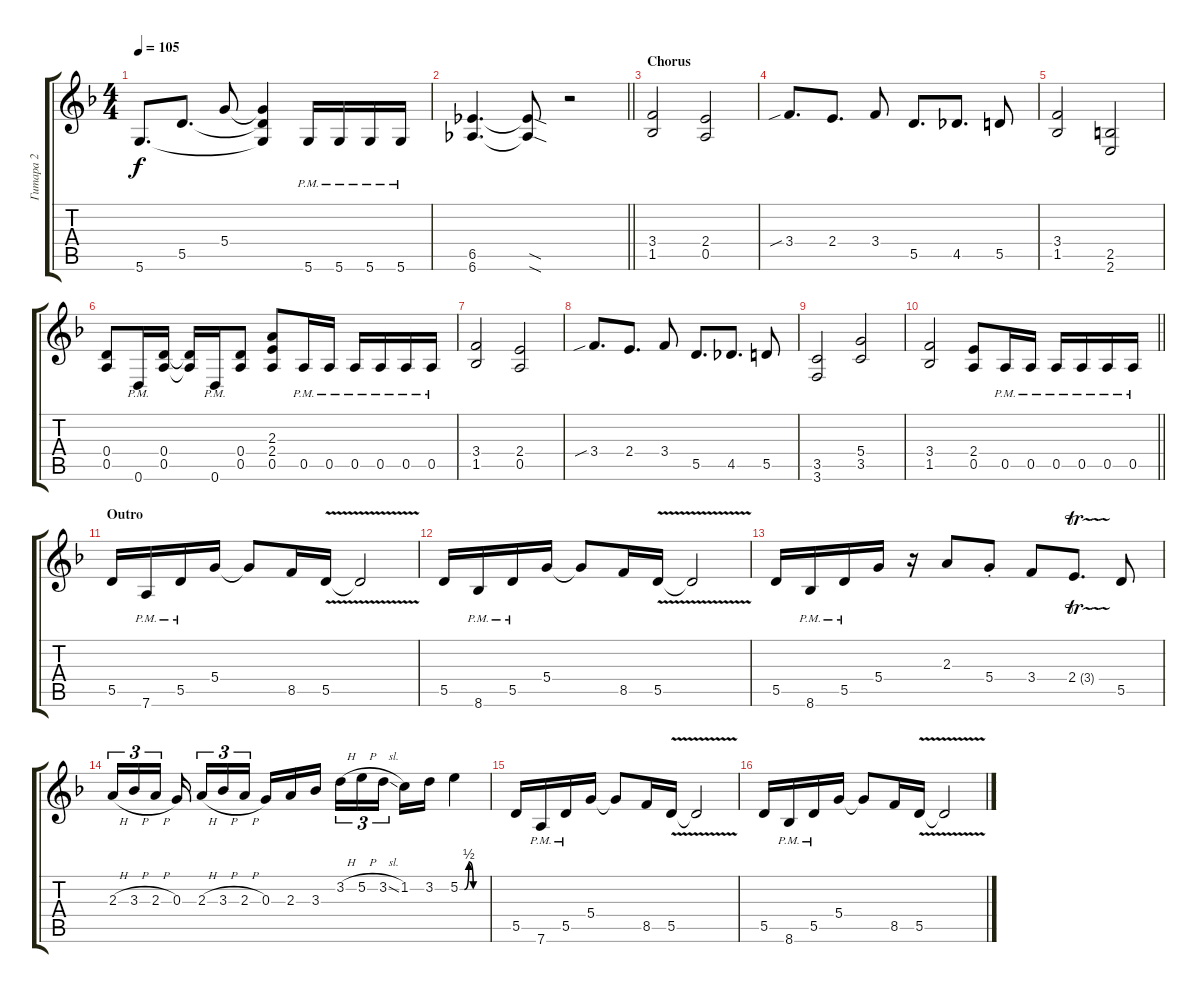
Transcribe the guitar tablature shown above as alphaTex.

\track ("Гитара 2" "Гитара 2") {instrument distortionguitar}
\staff {score tabs}
\tuning (E4 B3 G3 D3 A2 D2) {hide}
\ts (4 4)
\tempo 105
\clef g2
\ks dminor
5.6.8{d dy f} 5.5.8{d} 5.4.8 (5.4{t} 5.5{t} 5.6{t}).4 5.6{pm}.16 5.6{pm}.16 5.6{pm}.16 5.6{pm}.16 |
\barLineRight lightlight
(6.5 6.6).4{d} (6.5{sod t} 6.6{sod t}).8 r.2 |
\section ("" "Chorus")
(3.4 1.5).2 (2.4 0.5).2 |
3.4{sib}.8{d} 2.4.8{d} 3.4.8 5.5.8{d} 4.5.8{d} 5.5.8 |
(3.4 1.5).2 (2.5 2.6).2 |
(0.4 0.5).8 0.6{pm}.16 (0.4 0.5).16 (0.4{t} 0.5{t}).16 0.6{pm}.16 (0.4 0.5).8 (2.3 2.4 0.5).8 0.5{pm}.16 0.5{pm}.16 0.5{pm}.16 0.5{pm}.16 0.5{pm}.16 0.5{pm}.16 |
(3.4 1.5).2 (2.4 0.5).2 |
3.4{sib}.8{d} 2.4.8{d} 3.4.8 5.5.8{d} 4.5.8{d} 5.5.8 |
(3.5 3.6).2 (5.4 3.5).2 |
\barLineRight lightlight
(3.4 1.5).2 (2.4 0.5).8 0.5{pm}.16 0.5{pm}.16 0.5{pm}.16 0.5{pm}.16 0.5{pm}.16 0.5{pm}.16 |
\section ("" "Outro")
5.5.16 7.6{pm}.16 5.5{pm}.16 5.4.16 5.4{t}.8 8.5.16 5.5{v}.16 5.5{t}.2 |
5.5.16 8.6{pm}.16 5.5{pm}.16 5.4.16 5.4{t}.8 8.5.16 5.5{v}.16 5.5{t}.2 |
5.5.16 8.6{pm}.16 5.5{pm}.16 5.4.16 r.16 2.3.8 5.4{st}.8 3.4.8 2.4{tr (3 32)}.8{d} 5.5.8 |
2.3{h}.16{tu (3 2)} 3.3{h}.16{tu (3 2)} 2.3{h}.16{tu (3 2) beam splitsecondary} 0.3.16{beam splitsecondary} 2.3{h}.16{tu (3 2)} 3.3{h}.16{tu (3 2)} 2.3{h}.16{tu (3 2) beam splitsecondary} 0.3.16 2.3.16 3.3.16 3.2{h}.16{tu (3 2)} 5.2{h}.16{tu (3 2)} 3.2{sl}.16{tu (3 2) beam splitsecondary} 1.2.16 3.2.16 5.2{be (custom 0 0 10 0 20 2 30 0 60 0)}.4 |
5.5.16 7.6{pm}.16 5.5{pm}.16 5.4.16 5.4{t}.8 8.5.16 5.5{v}.16 5.5{t}.2 |
5.5.16 8.6{pm}.16 5.5{pm}.16 5.4.16 5.4{t}.8 8.5.16 5.5{v}.16 5.5{t}.2
